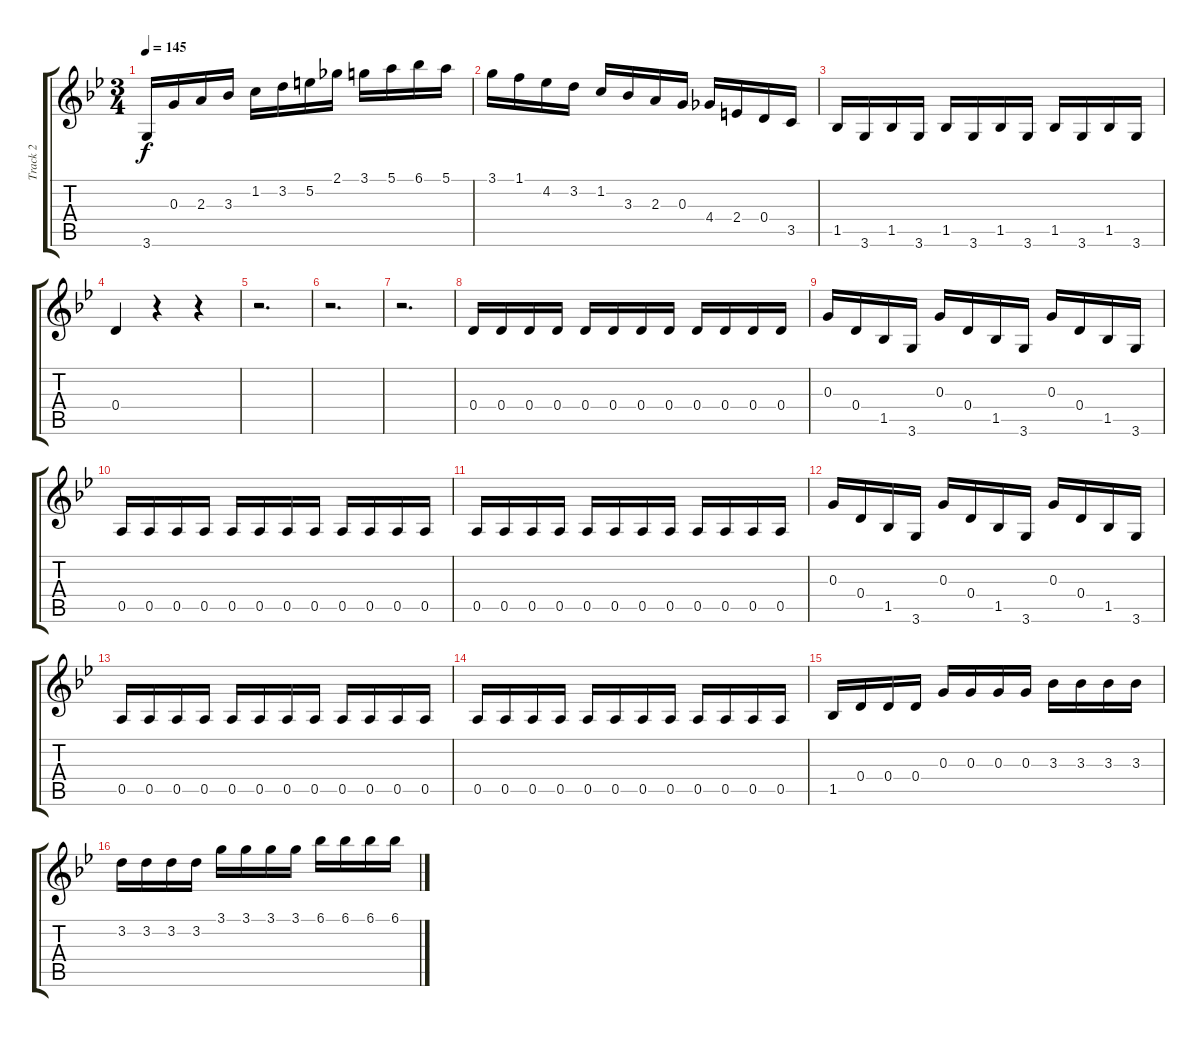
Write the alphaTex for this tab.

\track ("Track 2" "Track 2") {instrument distortionguitar}
\staff {score tabs}
\tuning (E4 B3 G3 D3 A2 E2) {hide}
\ts (3 4)
\tempo 145
\clef g2
\ks bb
3.6.16{dy f} 0.3.16 2.3.16 3.3.16 1.2.16 3.2.16 5.2.16 2.1.16 3.1.16 5.1.16 6.1.16 5.1.16 |
3.1.16 1.1.16 4.2.16 3.2.16 1.2.16 3.3.16 2.3.16 0.3.16 4.4.16 2.4.16 0.4.16 3.5.16 |
1.5.16 3.6.16 1.5.16 3.6.16 1.5.16 3.6.16 1.5.16 3.6.16 1.5.16 3.6.16 1.5.16 3.6.16 |
0.4.4 r.4 r.4 |
r.2{d} |
r.2{d} |
r.2{d} |
0.4.16 0.4.16 0.4.16 0.4.16 0.4.16 0.4.16 0.4.16 0.4.16 0.4.16 0.4.16 0.4.16 0.4.16 |
0.3.16 0.4.16 1.5.16 3.6.16 0.3.16 0.4.16 1.5.16 3.6.16 0.3.16 0.4.16 1.5.16 3.6.16 |
0.5.16 0.5.16 0.5.16 0.5.16 0.5.16 0.5.16 0.5.16 0.5.16 0.5.16 0.5.16 0.5.16 0.5.16 |
0.5.16 0.5.16 0.5.16 0.5.16 0.5.16 0.5.16 0.5.16 0.5.16 0.5.16 0.5.16 0.5.16 0.5.16 |
0.3.16 0.4.16 1.5.16 3.6.16 0.3.16 0.4.16 1.5.16 3.6.16 0.3.16 0.4.16 1.5.16 3.6.16 |
0.5.16 0.5.16 0.5.16 0.5.16 0.5.16 0.5.16 0.5.16 0.5.16 0.5.16 0.5.16 0.5.16 0.5.16 |
0.5.16 0.5.16 0.5.16 0.5.16 0.5.16 0.5.16 0.5.16 0.5.16 0.5.16 0.5.16 0.5.16 0.5.16 |
1.5.16 0.4.16 0.4.16 0.4.16 0.3.16 0.3.16 0.3.16 0.3.16 3.3.16 3.3.16 3.3.16 3.3.16 |
3.2.16 3.2.16 3.2.16 3.2.16 3.1.16 3.1.16 3.1.16 3.1.16 6.1.16 6.1.16 6.1.16 6.1.16
